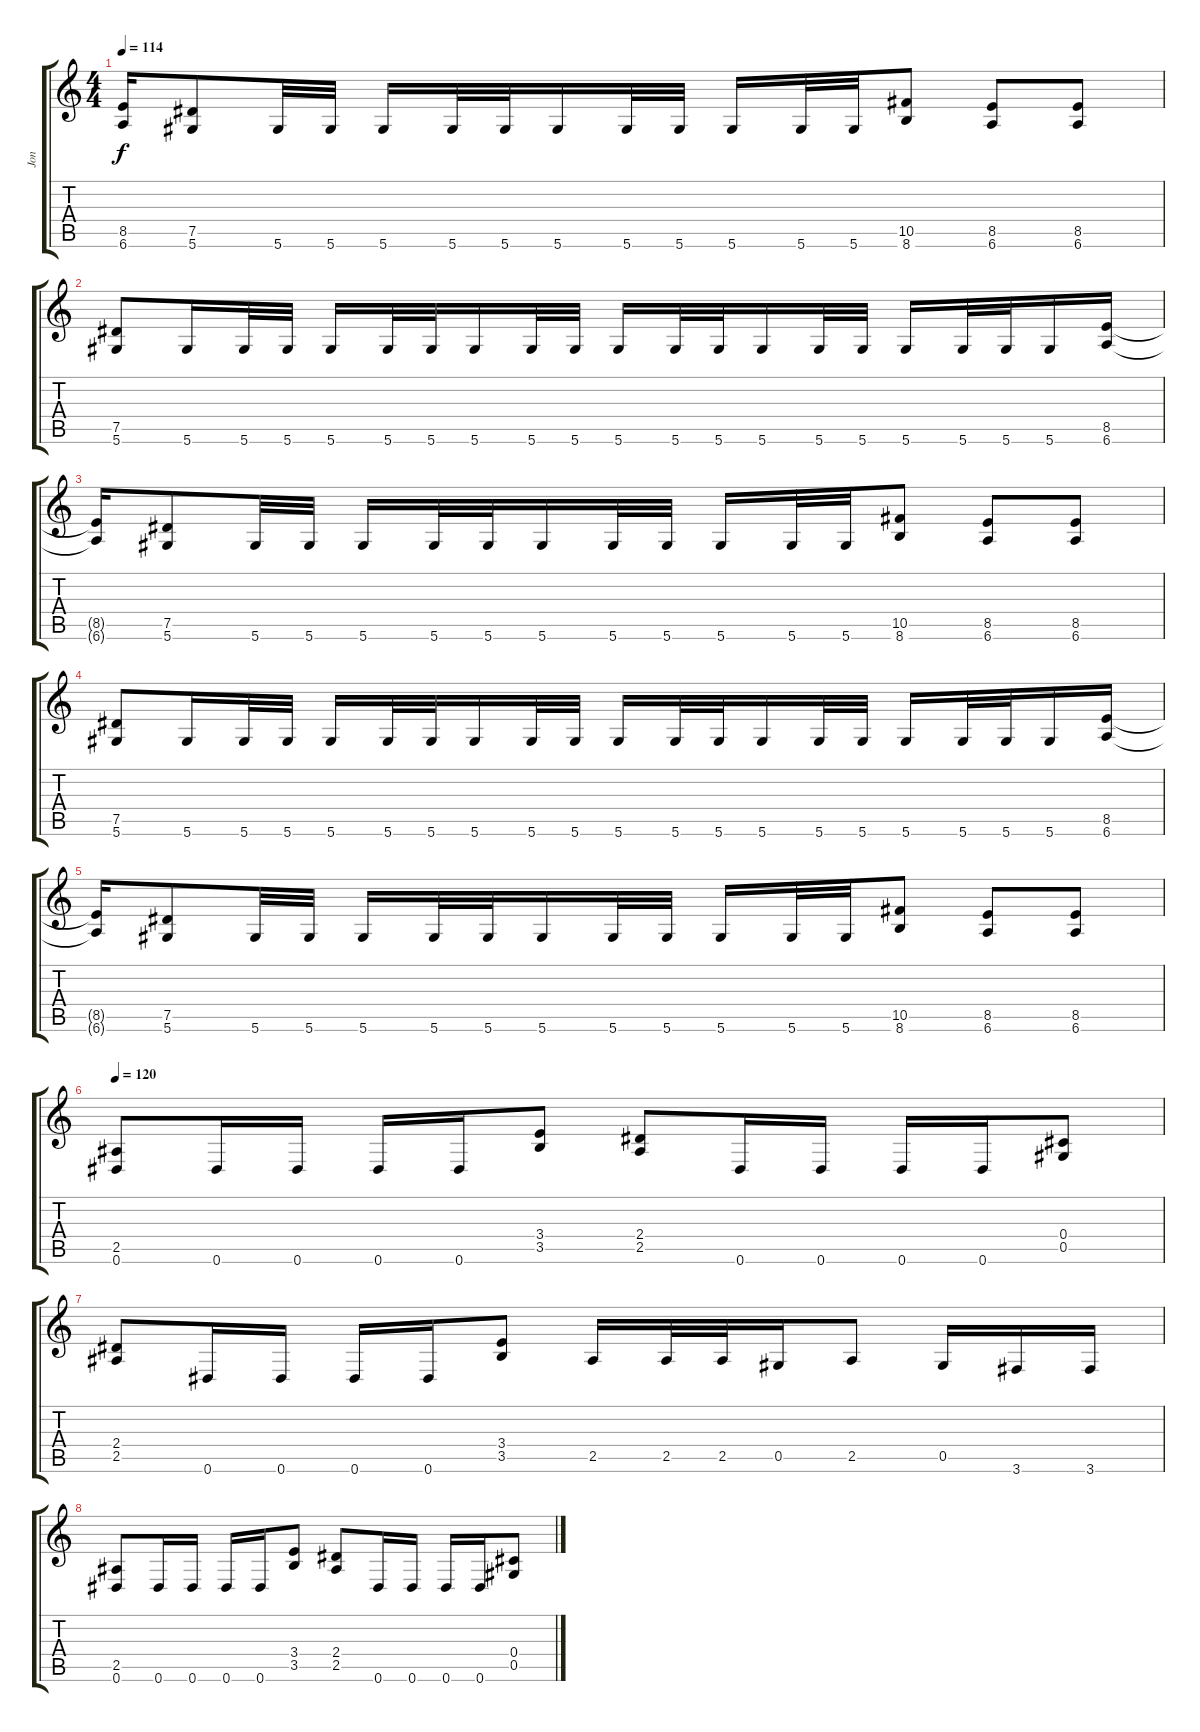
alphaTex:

\track ("Jon" "Jon") {instrument distortionguitar}
\staff {score tabs}
\tuning (Eb4 Bb3 Gb3 Db3 Ab2 Eb2) {hide}
\ts (4 4)
\tempo 114
\clef g2
\ks c
(8.5{t} 6.6{t}).16{dy f} (7.5 5.6).8 5.6.32 5.6.32 5.6.16 5.6.32 5.6.32 5.6.16 5.6.32 5.6.32 5.6.16 5.6.32 5.6.32 (10.5 8.6).8 (8.5 6.6).8 (8.5 6.6).8 |
(7.5 5.6).8 5.6.16 5.6.32 5.6.32 5.6.16 5.6.32 5.6.32 5.6.16 5.6.32 5.6.32 5.6.16 5.6.32 5.6.32 5.6.16 5.6.32 5.6.32 5.6.16 5.6.32 5.6.32 5.6.16 (8.5 6.6).16 |
(8.5{t} 6.6{t}).16 (7.5 5.6).8 5.6.32 5.6.32 5.6.16 5.6.32 5.6.32 5.6.16 5.6.32 5.6.32 5.6.16 5.6.32 5.6.32 (10.5 8.6).8 (8.5 6.6).8 (8.5 6.6).8 |
(7.5 5.6).8 5.6.16 5.6.32 5.6.32 5.6.16 5.6.32 5.6.32 5.6.16 5.6.32 5.6.32 5.6.16 5.6.32 5.6.32 5.6.16 5.6.32 5.6.32 5.6.16 5.6.32 5.6.32 5.6.16 (8.5 6.6).16 |
(8.5{t} 6.6{t}).16 (7.5 5.6).8 5.6.32 5.6.32 5.6.16 5.6.32 5.6.32 5.6.16 5.6.32 5.6.32 5.6.16 5.6.32 5.6.32 (10.5 8.6).8 (8.5 6.6).8 (8.5 6.6).8 |
\tempo 120
(2.5 0.6).8 0.6.16 0.6.16 0.6.16 0.6.16 (3.4 3.5).8 (2.4 2.5).8 0.6.16 0.6.16 0.6.16 0.6.16 (0.4 0.5).8 |
(2.4 2.5).8 0.6.16 0.6.16 0.6.16 0.6.16 (3.4 3.5).8 2.5.16 2.5.32 2.5.32 0.5.16 2.5.8 0.5.16 3.6.16 3.6.16 |
(2.5 0.6).8 0.6.16 0.6.16 0.6.16 0.6.16 (3.4 3.5).8 (2.4 2.5).8 0.6.16 0.6.16 0.6.16 0.6.16 (0.4 0.5).8
